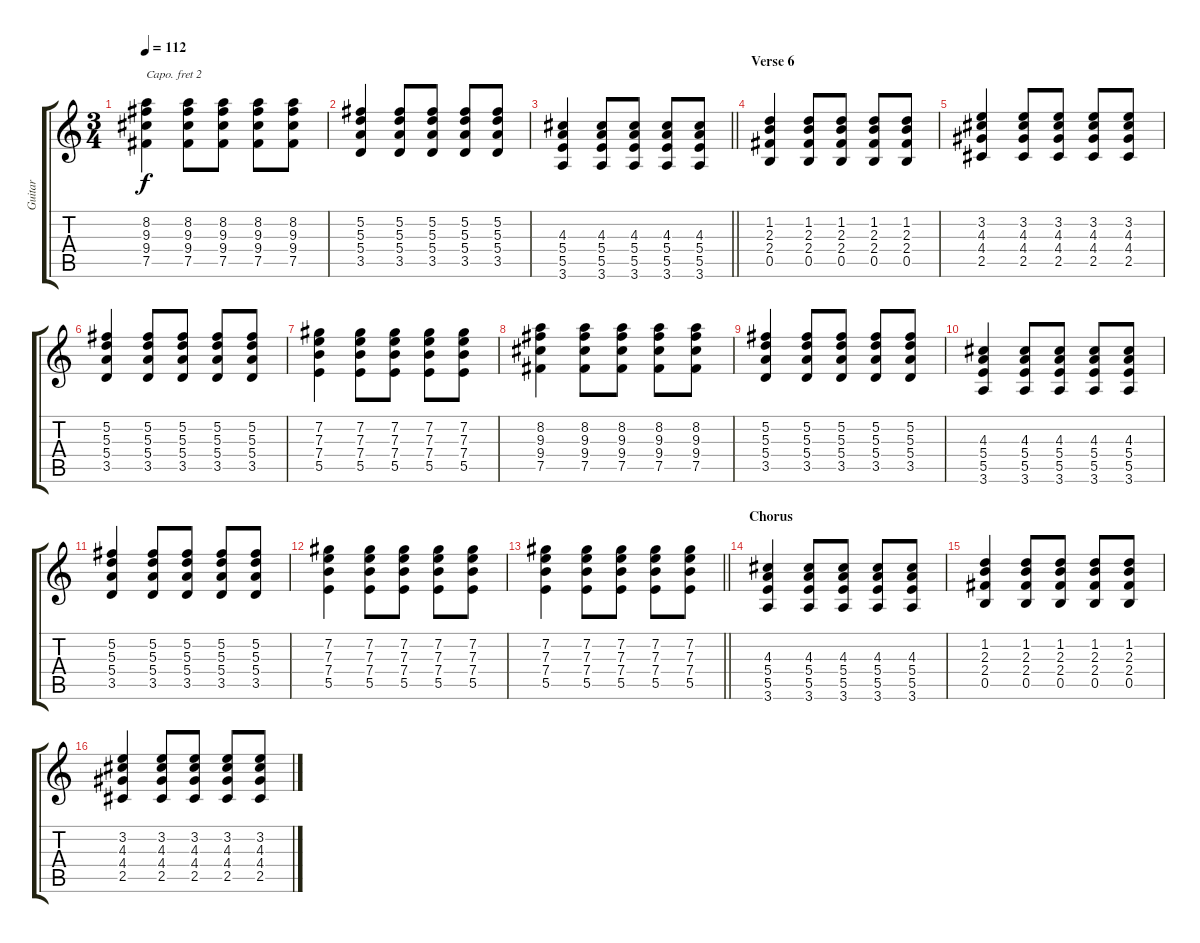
\track ("Guitar" "Guitar") {instrument electricguitarclean}
\staff {score tabs}
\capo 2
\tuning (E4 B3 G3 D3 A2 E2) {hide}
\ts (3 4)
\tempo 112
\clef g2
\ks c
(8.2 9.3 9.4 7.5).4{dy f} (8.2 9.3 9.4 7.5).8 (8.2 9.3 9.4 7.5).8 (8.2 9.3 9.4 7.5).8 (8.2 9.3 9.4 7.5).8 |
(5.2 5.3 5.4 3.5).4 (5.2 5.3 5.4 3.5).8 (5.2 5.3 5.4 3.5).8 (5.2 5.3 5.4 3.5).8 (5.2 5.3 5.4 3.5).8 |
\barLineRight lightlight
(4.3 5.4 5.5 3.6).4 (4.3 5.4 5.5 3.6).8 (4.3 5.4 5.5 3.6).8 (4.3 5.4 5.5 3.6).8 (4.3 5.4 5.5 3.6).8 |
\section ("" "Verse 6")
(1.2 2.3 2.4 0.5).4 (1.2 2.3 2.4 0.5).8 (1.2 2.3 2.4 0.5).8 (1.2 2.3 2.4 0.5).8 (1.2 2.3 2.4 0.5).8 |
(3.2 4.3 4.4 2.5).4 (3.2 4.3 4.4 2.5).8 (3.2 4.3 4.4 2.5).8 (3.2 4.3 4.4 2.5).8 (3.2 4.3 4.4 2.5).8 |
(5.2 5.3 5.4 3.5).4 (5.2 5.3 5.4 3.5).8 (5.2 5.3 5.4 3.5).8 (5.2 5.3 5.4 3.5).8 (5.2 5.3 5.4 3.5).8 |
(7.2 7.3 7.4 5.5).4 (7.2 7.3 7.4 5.5).8 (7.2 7.3 7.4 5.5).8 (7.2 7.3 7.4 5.5).8 (7.2 7.3 7.4 5.5).8 |
(8.2 9.3 9.4 7.5).4 (8.2 9.3 9.4 7.5).8 (8.2 9.3 9.4 7.5).8 (8.2 9.3 9.4 7.5).8 (8.2 9.3 9.4 7.5).8 |
(5.2 5.3 5.4 3.5).4 (5.2 5.3 5.4 3.5).8 (5.2 5.3 5.4 3.5).8 (5.2 5.3 5.4 3.5).8 (5.2 5.3 5.4 3.5).8 |
(4.3 5.4 5.5 3.6).4 (4.3 5.4 5.5 3.6).8 (4.3 5.4 5.5 3.6).8 (4.3 5.4 5.5 3.6).8 (4.3 5.4 5.5 3.6).8 |
(5.2 5.3 5.4 3.5).4 (5.2 5.3 5.4 3.5).8 (5.2 5.3 5.4 3.5).8 (5.2 5.3 5.4 3.5).8 (5.2 5.3 5.4 3.5).8 |
(7.2 7.3 7.4 5.5).4 (7.2 7.3 7.4 5.5).8 (7.2 7.3 7.4 5.5).8 (7.2 7.3 7.4 5.5).8 (7.2 7.3 7.4 5.5).8 |
\barLineRight lightlight
(7.2 7.3 7.4 5.5).4 (7.2 7.3 7.4 5.5).8 (7.2 7.3 7.4 5.5).8 (7.2 7.3 7.4 5.5).8 (7.2 7.3 7.4 5.5).8 |
\section ("" "Chorus")
(4.3 5.4 5.5 3.6).4 (4.3 5.4 5.5 3.6).8 (4.3 5.4 5.5 3.6).8 (4.3 5.4 5.5 3.6).8 (4.3 5.4 5.5 3.6).8 |
(1.2 2.3 2.4 0.5).4 (1.2 2.3 2.4 0.5).8 (1.2 2.3 2.4 0.5).8 (1.2 2.3 2.4 0.5).8 (1.2 2.3 2.4 0.5).8 |
(3.2 4.3 4.4 2.5).4 (3.2 4.3 4.4 2.5).8 (3.2 4.3 4.4 2.5).8 (3.2 4.3 4.4 2.5).8 (3.2 4.3 4.4 2.5).8
